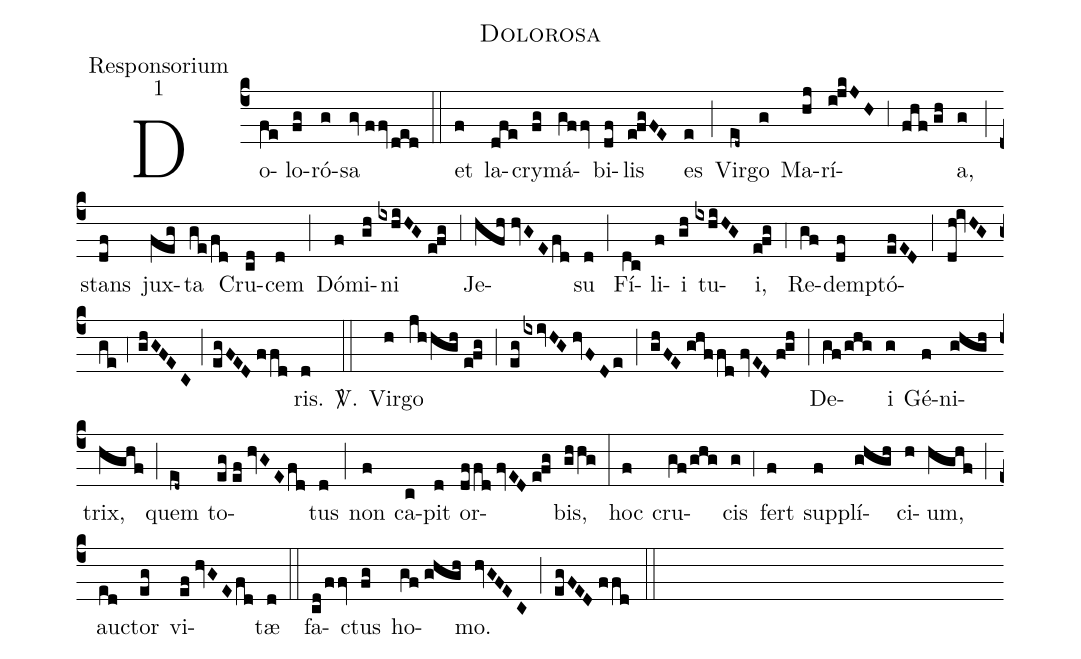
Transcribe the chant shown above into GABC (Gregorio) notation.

name:Dolorosa;
office-part:Responsorium;
mode:1;
%%
(c4) Do(fe)lo(fg)ró(g)sa(gv//ffv/ded) (::) et(f) la(dfe)cry(fg)má(gffv)bi(df)lis(e!fgFE) es(e) (;) Vir(ed~)go(g) Ma(hj)rí(i!jkJH;3fhf//gh)a,(g) (;) stans(df) jux(feg)ta(ge/fd) Cru(cd)cem(d) (;) Dó(f)mi(gh)ni(ixhiHG//e!fg) (;3) Je(hfh//hvGE/fd)su(d) (;) Fí(dc)li(f)i(gh) tu(ixhiHG)i,(e!fg) (;4) Re(gf)demp(df)tó(efED;dh!ivHG/ge;4ghGFEC;egFED//ffd)ris.(d) <sp>V/</sp>.(::) Vir(h)go(jhhgh//e!fg) (;) (eg/ixivHG//hvFDe) (;) (ghFE//ghffd//fvED//f!gh) (;) De(gf/ghg)i(g) Gé(f)ni(ghgh)trix,(hghf) (;) quem(ed~) to(eg//ef//hvGE/fd)tus(d) (;) non(f) ca(c)pit(d) or(dffd//fvED//e!fg)bis,(ghhg) (:) hoc(f) cru(gf/ghg)cis(g) (;4) fert(f) sup(f)plí(ghgh)ci(h)um,(hghf) (;) au(ed)ctor(eg) vi(ef//hvGE/fd)tæ(d) (::) fa(cd/ffv)ctus(fg) ho(gf//ghgh)mo.(hvGFEC) (;) (egFED//ffd) (::)
